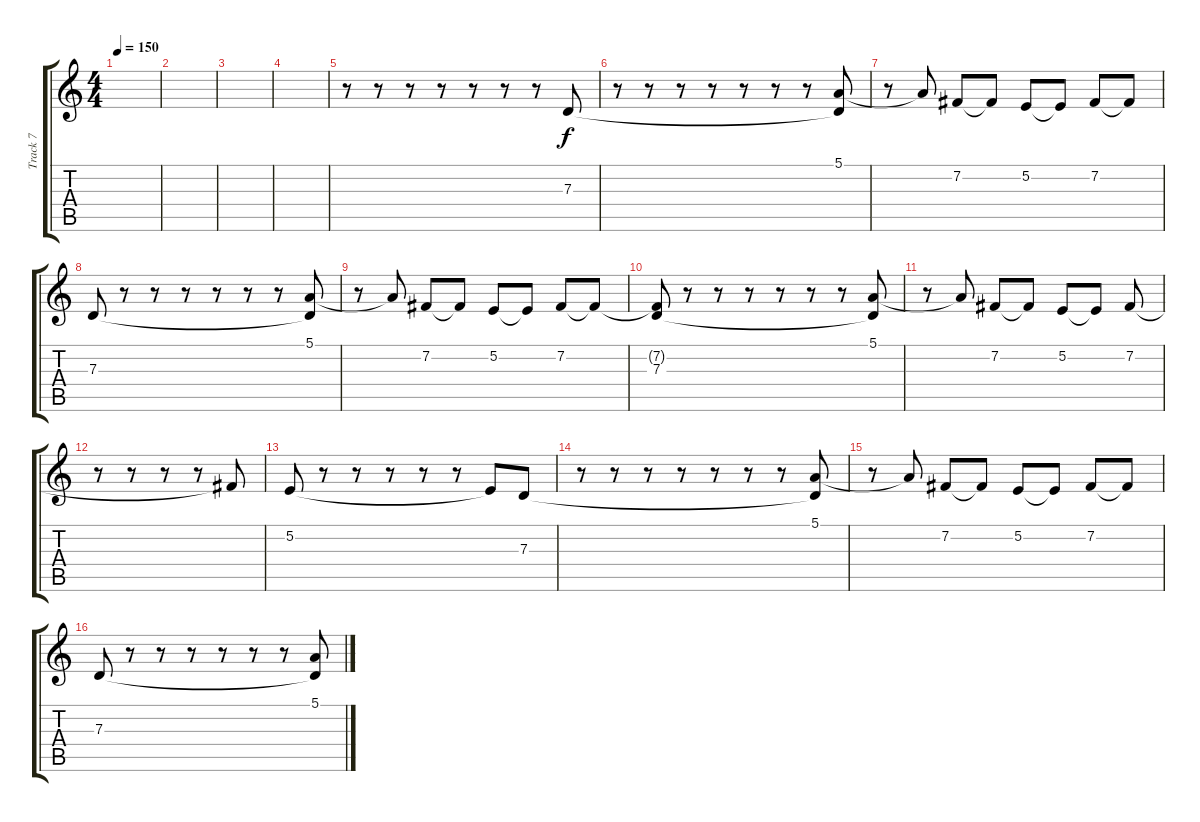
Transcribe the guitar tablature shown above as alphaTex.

\track ("Track 7" "Track 7") {instrument sitar}
\staff {score tabs}
\tuning (E4 B3 G3 D3 A2 E2) {hide}
\ts (4 4)
\tempo 150
\clef g2
\ks c
|
|
|
|
r.8 r.8 r.8 r.8 r.8 r.8 r.8 7.3.8 |
r.8 r.8 r.8 r.8 r.8 r.8 r.8 (5.1 7.3{t}).8 |
r.8 5.1{t}.8 7.2.8 7.2{t}.8 5.2.8 5.2{t}.8 7.2.8 7.2{t}.8 |
7.3.8 r.8 r.8 r.8 r.8 r.8 r.8 (5.1 7.3{t}).8 |
r.8 5.1{t}.8 7.2.8 7.2{t}.8 5.2.8 5.2{t}.8 7.2.8 7.2{t}.8 |
(7.2{t} 7.3).8 r.8 r.8 r.8 r.8 r.8 r.8 (5.1 7.3{t}).8 |
r.8 5.1{t}.8 7.2.8 7.2{t}.8 5.2.8 5.2{t}.8 7.2.8 |
r.8 r.8 r.8 r.8 7.2{t}.8 |
5.2.8 r.8 r.8 r.8 r.8 r.8 5.2{t}.8 7.3.8 |
r.8 r.8 r.8 r.8 r.8 r.8 r.8 (5.1 7.3{t}).8 |
r.8 5.1{t}.8 7.2.8 7.2{t}.8 5.2.8 5.2{t}.8 7.2.8 7.2{t}.8 |
7.3.8 r.8 r.8 r.8 r.8 r.8 r.8 (5.1 7.3{t}).8
